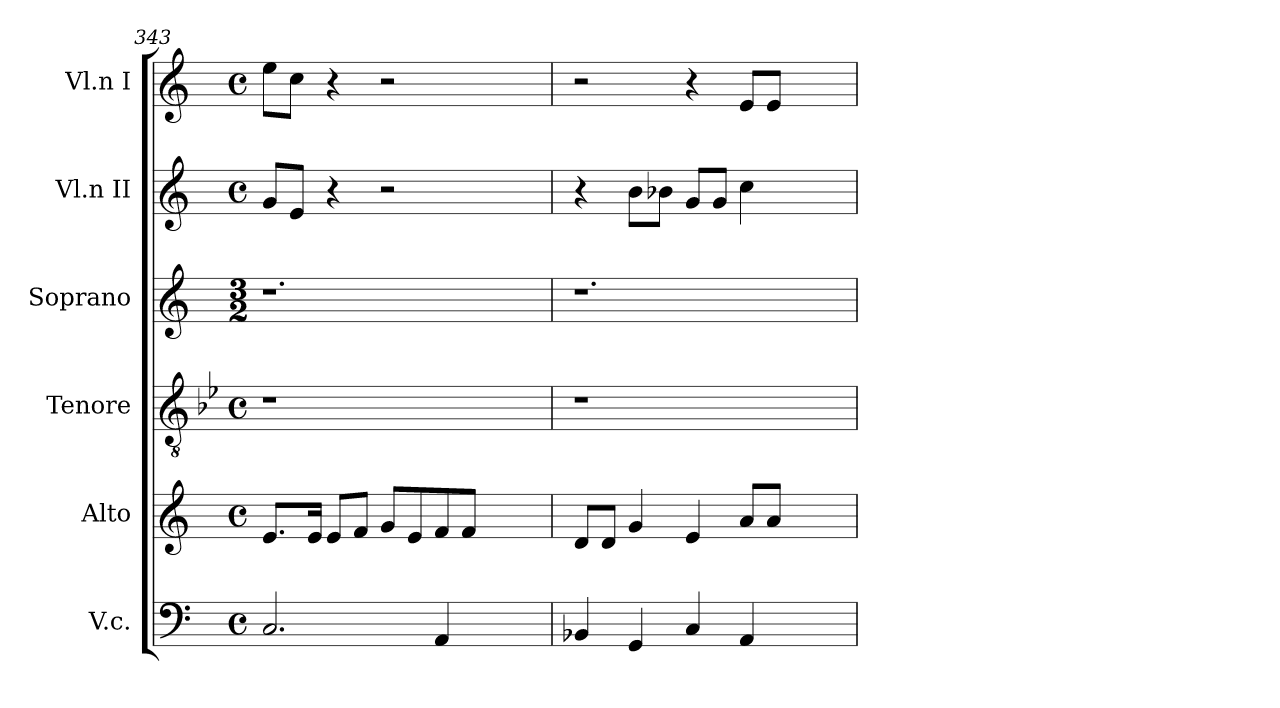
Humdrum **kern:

**kern	**kern	**kern	**kern	**kern	**kern
*part6	*part5	*part4	*part3	*part2	*part1
*staff6	*staff5	*staff4	*staff3	*staff2	*staff1
*I"V.c.	*I"Alto	*I"Tenore	*I"Soprano	*I"Vl.n II	*I"Vl.n I
*I'V.c.	*I'Alto	*I'Tenore	*I'Soprano	*I'Vl.n II	*I'Vl.n I
*clefF4	*clefG2	*clefGv2	*clefG2	*clefG2	*clefG2
*k[]	*k[]	*k[b-e-]	*k[]	*k[]	*k[]
*C:	*C:	*B-:	*C:	*C:	*C:
*M4/4	*M4/4	*M4/4	*M3/2	*M4/4	*M4/4
*met(c)	*met(c)	*met(c)	*	*met(c)	*met(c)
=343	=343	=343	=343	=343	=343
2.C/	8.e/L	1r	1.r	8g/L	8ee\L
.	.	.	.	8e/J	8cc\J
.	16e/Jk	.	.	.	.
.	8e/L	.	.	4r	4r
.	8f/J	.	.	.	.
.	8g/L	.	.	2r	2r
.	8e/	.	.	.	.
4AA/	8f/	.	.	.	.
.	8f/J	.	.	.	.
2ryy	2ryy	2ryy	.	2ryy	2ryy
=344	=344	=344	=344	=344	=344
4BB-X/	8d/L	1r	1.r	4r	2r
.	8d/J	.	.	.	.
4GG/	4g/	.	.	8b\L	.
.	.	.	.	8b-X\J	.
4C/	4e/	.	.	8g/L	4r
.	.	.	.	8g/J	.
4AA/	8a/L	.	.	4cc\	8e/L
.	8a/J	.	.	.	8e/J
2ryy	2ryy	2ryy	.	2ryy	2ryy
=	=	=	=	=	=
*-	*-	*-	*-	*-	*-
